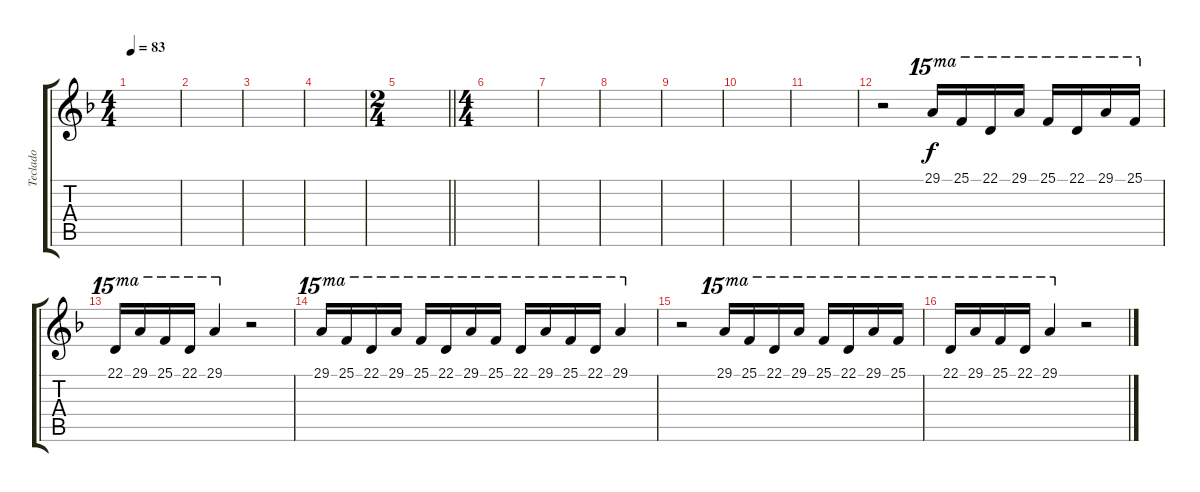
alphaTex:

\track ("Teclado" "Teclado") {instrument drawbarorgan}
\staff {score tabs}
\tuning (E4 B3 G3 D3 A2 E2) {hide}
\ts (4 4)
\tempo 83
\clef g2
\ks dminor
|
|
|
|
\ts (2 4)
\barLineRight lightlight
|
\ts (4 4)
|
|
|
|
|
|
r.2 29.1.16{ot 15ma} 25.1.16{ot 15ma} 22.1.16{ot 15ma} 29.1.16{ot 15ma} 25.1.16{ot 15ma} 22.1.16{ot 15ma} 29.1.16{ot 15ma} 25.1.16{ot 15ma} |
22.1.16{ot 15ma} 29.1.16{ot 15ma} 25.1.16{ot 15ma} 22.1.16{ot 15ma} 29.1.4{ot 15ma} r.2 |
29.1.16{ot 15ma} 25.1.16{ot 15ma} 22.1.16{ot 15ma} 29.1.16{ot 15ma} 25.1.16{ot 15ma} 22.1.16{ot 15ma} 29.1.16{ot 15ma} 25.1.16{ot 15ma} 22.1.16{ot 15ma} 29.1.16{ot 15ma} 25.1.16{ot 15ma} 22.1.16{ot 15ma} 29.1.4{ot 15ma} |
r.2 29.1.16{ot 15ma} 25.1.16{ot 15ma} 22.1.16{ot 15ma} 29.1.16{ot 15ma} 25.1.16{ot 15ma} 22.1.16{ot 15ma} 29.1.16{ot 15ma} 25.1.16{ot 15ma} |
22.1.16{ot 15ma} 29.1.16{ot 15ma} 25.1.16{ot 15ma} 22.1.16{ot 15ma} 29.1.4{ot 15ma} r.2
